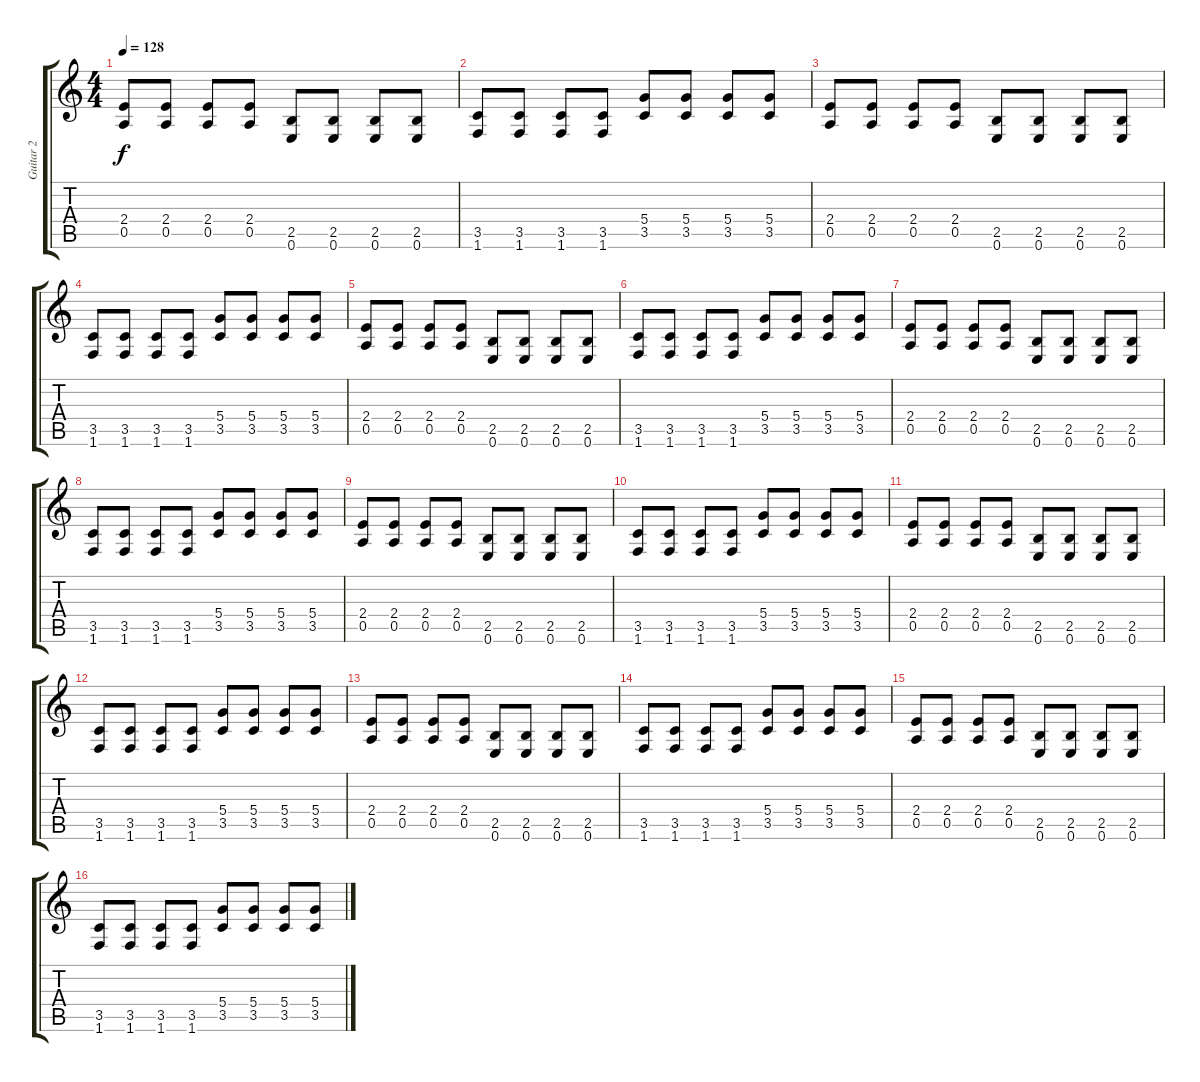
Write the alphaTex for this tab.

\track ("Guitar 2" "Guitar 2") {instrument distortionguitar}
\staff {score tabs}
\tuning (E4 B3 G3 D3 A2 E2) {hide}
\ts (4 4)
\tempo 128
\clef g2
\ks c
(2.4 0.5).8{dy f} (2.4 0.5).8 (2.4 0.5).8 (2.4 0.5).8 (2.5 0.6).8 (2.5 0.6).8 (2.5 0.6).8 (2.5 0.6).8 |
(3.5 1.6).8 (3.5 1.6).8 (3.5 1.6).8 (3.5 1.6).8 (5.4 3.5).8 (5.4 3.5).8 (5.4 3.5).8 (5.4 3.5).8 |
(2.4 0.5).8 (2.4 0.5).8 (2.4 0.5).8 (2.4 0.5).8 (2.5 0.6).8 (2.5 0.6).8 (2.5 0.6).8 (2.5 0.6).8 |
(3.5 1.6).8 (3.5 1.6).8 (3.5 1.6).8 (3.5 1.6).8 (5.4 3.5).8 (5.4 3.5).8 (5.4 3.5).8 (5.4 3.5).8 |
(2.4 0.5).8 (2.4 0.5).8 (2.4 0.5).8 (2.4 0.5).8 (2.5 0.6).8 (2.5 0.6).8 (2.5 0.6).8 (2.5 0.6).8 |
(3.5 1.6).8 (3.5 1.6).8 (3.5 1.6).8 (3.5 1.6).8 (5.4 3.5).8 (5.4 3.5).8 (5.4 3.5).8 (5.4 3.5).8 |
(2.4 0.5).8 (2.4 0.5).8 (2.4 0.5).8 (2.4 0.5).8 (2.5 0.6).8 (2.5 0.6).8 (2.5 0.6).8 (2.5 0.6).8 |
(3.5 1.6).8 (3.5 1.6).8 (3.5 1.6).8 (3.5 1.6).8 (5.4 3.5).8 (5.4 3.5).8 (5.4 3.5).8 (5.4 3.5).8 |
(2.4 0.5).8 (2.4 0.5).8 (2.4 0.5).8 (2.4 0.5).8 (2.5 0.6).8 (2.5 0.6).8 (2.5 0.6).8 (2.5 0.6).8 |
(3.5 1.6).8 (3.5 1.6).8 (3.5 1.6).8 (3.5 1.6).8 (5.4 3.5).8 (5.4 3.5).8 (5.4 3.5).8 (5.4 3.5).8 |
(2.4 0.5).8 (2.4 0.5).8 (2.4 0.5).8 (2.4 0.5).8 (2.5 0.6).8 (2.5 0.6).8 (2.5 0.6).8 (2.5 0.6).8 |
(3.5 1.6).8 (3.5 1.6).8 (3.5 1.6).8 (3.5 1.6).8 (5.4 3.5).8 (5.4 3.5).8 (5.4 3.5).8 (5.4 3.5).8 |
(2.4 0.5).8 (2.4 0.5).8 (2.4 0.5).8 (2.4 0.5).8 (2.5 0.6).8 (2.5 0.6).8 (2.5 0.6).8 (2.5 0.6).8 |
(3.5 1.6).8 (3.5 1.6).8 (3.5 1.6).8 (3.5 1.6).8 (5.4 3.5).8 (5.4 3.5).8 (5.4 3.5).8 (5.4 3.5).8 |
(2.4 0.5).8 (2.4 0.5).8 (2.4 0.5).8 (2.4 0.5).8 (2.5 0.6).8 (2.5 0.6).8 (2.5 0.6).8 (2.5 0.6).8 |
(3.5 1.6).8 (3.5 1.6).8 (3.5 1.6).8 (3.5 1.6).8 (5.4 3.5).8 (5.4 3.5).8 (5.4 3.5).8 (5.4 3.5).8
